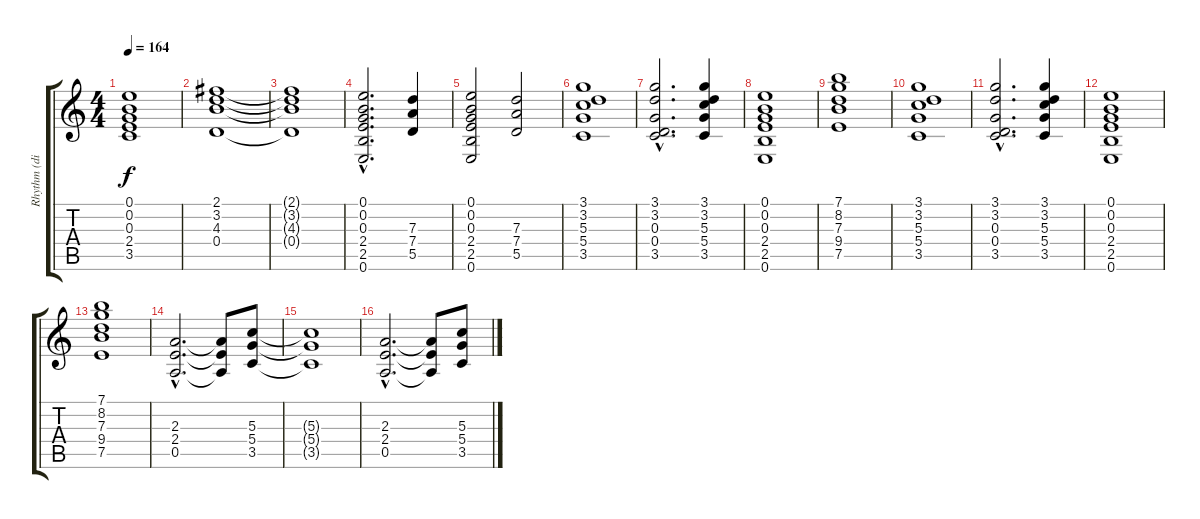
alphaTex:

\track ("Rhythm (distortion)" "Rhythm (di") {instrument distortionguitar}
\staff {score tabs}
\tuning (E4 B3 G3 D3 A2 E2) {hide}
\ts (4 4)
\tempo 164
\clef g2
\ks c
(0.1{t} 0.2{t} 0.3{t} 2.4{t} 3.5{t}).1{dy f} |
(2.1 3.2 4.3 0.4).1 |
(2.1{t} 3.2{t} 4.3{t} 0.4{t}).1 |
(0.1{hac} 0.2{hac} 0.3{hac} 2.4{hac} 2.5{hac} 0.6{hac}).2{d} (7.3 7.4 5.5).4 |
(0.1 0.2 0.3 2.4 2.5 0.6).2 (7.3 7.4 5.5).2 |
(3.1 3.2 5.3 5.4 3.5).1 |
(3.1{hac} 3.2{hac} 0.3{hac} 0.4{hac} 3.5{hac}).2{d} (3.1 3.2 5.3 5.4 3.5).4 |
(0.1 0.2 0.3 2.4 2.5 0.6).1 |
(7.1 8.2 7.3 9.4 7.5).1 |
(3.1 3.2 5.3 5.4 3.5).1 |
(3.1{hac} 3.2{hac} 0.3{hac} 0.4{hac} 3.5{hac}).2{d} (3.1 3.2 5.3 5.4 3.5).4 |
(0.1 0.2 0.3 2.4 2.5 0.6).1 |
(7.1 8.2 7.3 9.4 7.5).1 |
(2.3{hac} 2.4{hac} 0.5{hac}).2{d} (2.3{t} 2.4{t} 0.5{t}).8 (5.3 5.4 3.5).8 |
(5.3{t} 5.4{t} 3.5{t}).1 |
(2.3{hac} 2.4{hac} 0.5{hac}).2{d} (2.3{t} 2.4{t} 0.5{t}).8 (5.3 5.4 3.5).8
